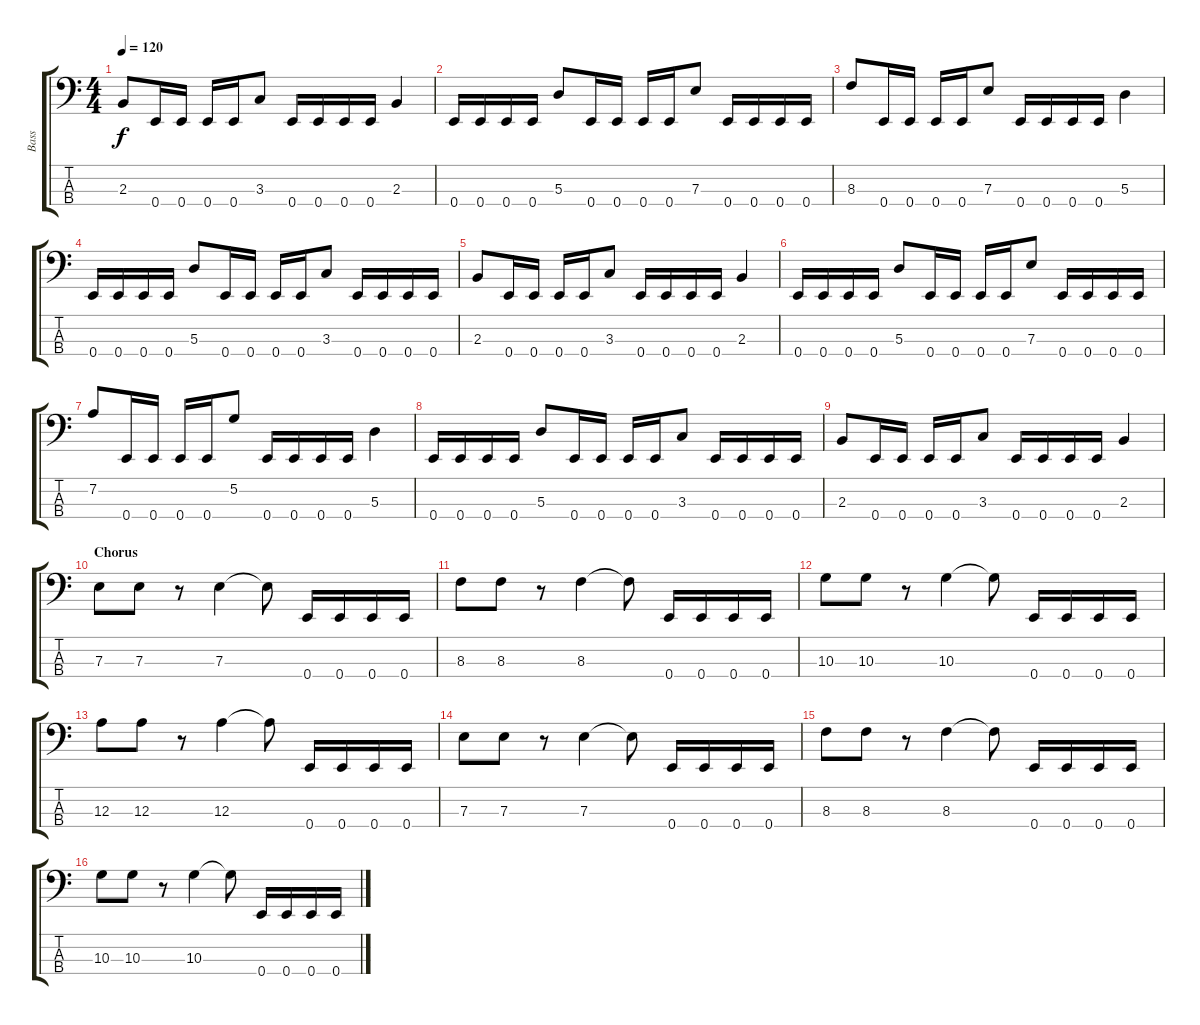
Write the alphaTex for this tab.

\track ("Bass" "Bass") {instrument electricbasspick}
\staff {score tabs}
\tuning (G2 D2 A1 E1) {hide}
\ts (4 4)
\tempo 120
\clef f4
\ks c
2.3.8{dy f} 0.4.16 0.4.16 0.4.16 0.4.16 3.3.8 0.4.16 0.4.16 0.4.16 0.4.16 2.3.4 |
0.4.16 0.4.16 0.4.16 0.4.16 5.3.8 0.4.16 0.4.16 0.4.16 0.4.16 7.3.8 0.4.16 0.4.16 0.4.16 0.4.16 |
8.3.8 0.4.16 0.4.16 0.4.16 0.4.16 7.3.8 0.4.16 0.4.16 0.4.16 0.4.16 5.3.4 |
0.4.16 0.4.16 0.4.16 0.4.16 5.3.8 0.4.16 0.4.16 0.4.16 0.4.16 3.3.8 0.4.16 0.4.16 0.4.16 0.4.16 |
2.3.8 0.4.16 0.4.16 0.4.16 0.4.16 3.3.8 0.4.16 0.4.16 0.4.16 0.4.16 2.3.4 |
0.4.16 0.4.16 0.4.16 0.4.16 5.3.8 0.4.16 0.4.16 0.4.16 0.4.16 7.3.8 0.4.16 0.4.16 0.4.16 0.4.16 |
7.2.8 0.4.16 0.4.16 0.4.16 0.4.16 5.2.8 0.4.16 0.4.16 0.4.16 0.4.16 5.3.4 |
0.4.16 0.4.16 0.4.16 0.4.16 5.3.8 0.4.16 0.4.16 0.4.16 0.4.16 3.3.8 0.4.16 0.4.16 0.4.16 0.4.16 |
2.3.8 0.4.16 0.4.16 0.4.16 0.4.16 3.3.8 0.4.16 0.4.16 0.4.16 0.4.16 2.3.4 |
\section ("" "Chorus")
7.3.8 7.3.8 r.8 7.3.4 7.3{t}.8 0.4.16 0.4.16 0.4.16 0.4.16 |
8.3.8 8.3.8 r.8 8.3.4 8.3{t}.8 0.4.16 0.4.16 0.4.16 0.4.16 |
10.3.8 10.3.8 r.8 10.3.4 10.3{t}.8 0.4.16 0.4.16 0.4.16 0.4.16 |
12.3.8 12.3.8 r.8 12.3.4 12.3{t}.8 0.4.16 0.4.16 0.4.16 0.4.16 |
7.3.8 7.3.8 r.8 7.3.4 7.3{t}.8 0.4.16 0.4.16 0.4.16 0.4.16 |
8.3.8 8.3.8 r.8 8.3.4 8.3{t}.8 0.4.16 0.4.16 0.4.16 0.4.16 |
10.3.8 10.3.8 r.8 10.3.4 10.3{t}.8 0.4.16 0.4.16 0.4.16 0.4.16
